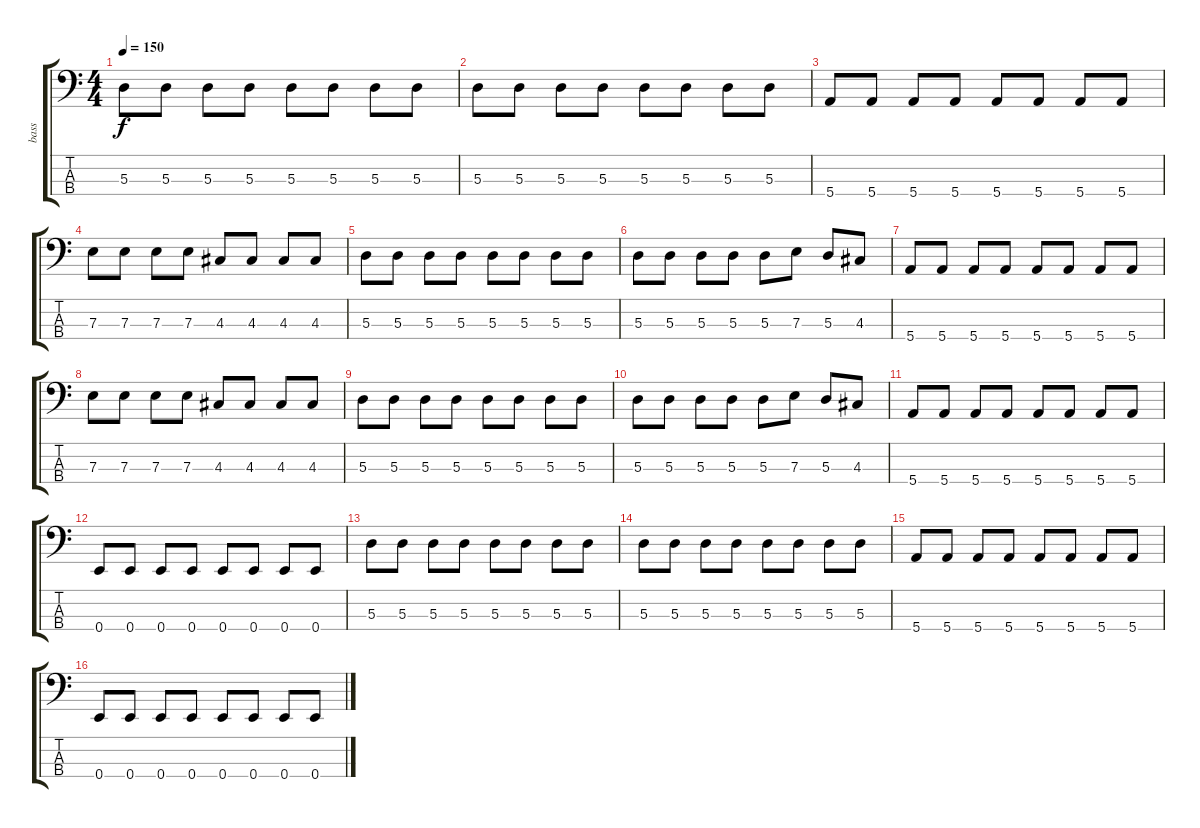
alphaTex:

\track ("bass" "bass") {instrument acousticbass}
\staff {score tabs}
\tuning (G2 D2 A1 E1) {hide}
\ts (4 4)
\tempo 150
\clef f4
\ks c
5.3.8{dy f} 5.3.8 5.3.8 5.3.8 5.3.8 5.3.8 5.3.8 5.3.8 |
5.3.8 5.3.8 5.3.8 5.3.8 5.3.8 5.3.8 5.3.8 5.3.8 |
5.4.8 5.4.8 5.4.8 5.4.8 5.4.8 5.4.8 5.4.8 5.4.8 |
7.3.8 7.3.8 7.3.8 7.3.8 4.3.8 4.3.8 4.3.8 4.3.8 |
5.3.8 5.3.8 5.3.8 5.3.8 5.3.8 5.3.8 5.3.8 5.3.8 |
5.3.8 5.3.8 5.3.8 5.3.8 5.3.8 7.3.8 5.3.8 4.3.8 |
5.4.8 5.4.8 5.4.8 5.4.8 5.4.8 5.4.8 5.4.8 5.4.8 |
7.3.8 7.3.8 7.3.8 7.3.8 4.3.8 4.3.8 4.3.8 4.3.8 |
5.3.8 5.3.8 5.3.8 5.3.8 5.3.8 5.3.8 5.3.8 5.3.8 |
5.3.8 5.3.8 5.3.8 5.3.8 5.3.8 7.3.8 5.3.8 4.3.8 |
5.4.8 5.4.8 5.4.8 5.4.8 5.4.8 5.4.8 5.4.8 5.4.8 |
0.4.8 0.4.8 0.4.8 0.4.8 0.4.8 0.4.8 0.4.8 0.4.8 |
5.3.8 5.3.8 5.3.8 5.3.8 5.3.8 5.3.8 5.3.8 5.3.8 |
5.3.8 5.3.8 5.3.8 5.3.8 5.3.8 5.3.8 5.3.8 5.3.8 |
5.4.8 5.4.8 5.4.8 5.4.8 5.4.8 5.4.8 5.4.8 5.4.8 |
0.4.8 0.4.8 0.4.8 0.4.8 0.4.8 0.4.8 0.4.8 0.4.8
